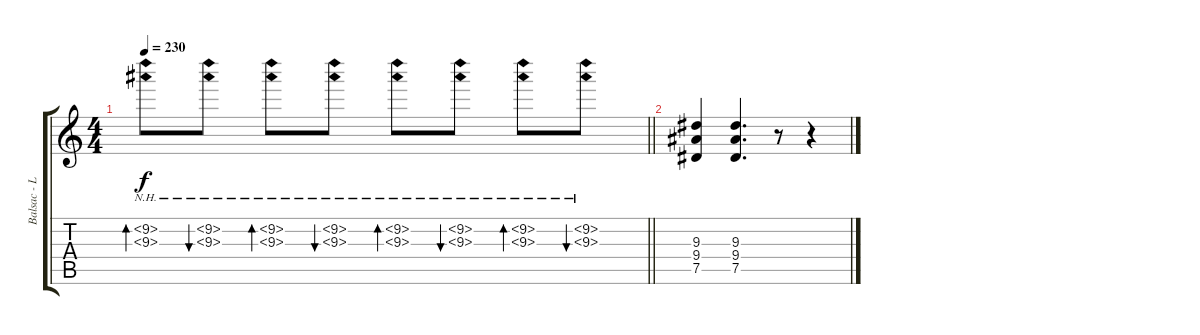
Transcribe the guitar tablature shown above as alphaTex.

\track ("Balsac - Lead" "Balsac - L") {instrument overdrivenguitar}
\staff {score tabs}
\tuning (Eb4 Bb3 Gb3 Db3 Ab2 Eb2) {hide}
\ts (4 4)
\tempo 230
\clef g2
\barLineRight lightlight
\ks c
(9.2{nh} 9.3{nh}).8{bd 120 dy f} (9.2{nh} 9.3{nh}).8{bu 120} (9.2{nh} 9.3{nh}).8{bd 120} (9.2{nh} 9.3{nh}).8{bu 120} (9.2{nh} 9.3{nh}).8{bd 120} (9.2{nh} 9.3{nh}).8{bu 120} (9.2{nh} 9.3{nh}).8{bd 120} (9.2{nh} 9.3{nh}).8{bu 120} |
(9.3 9.4 7.5).4 (9.3 9.4 7.5).4{d} r.8 r.4
